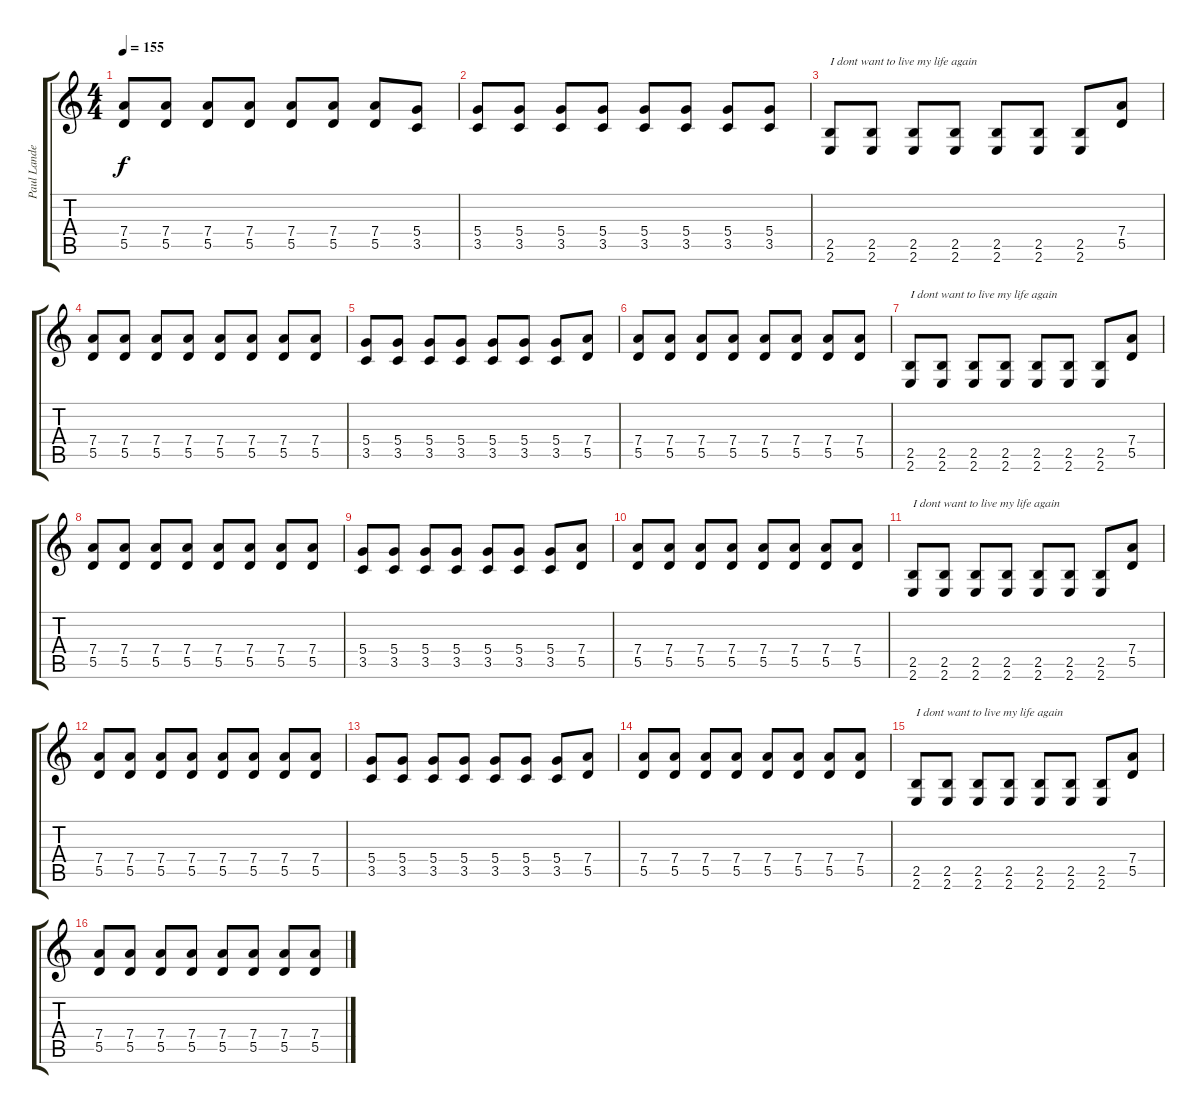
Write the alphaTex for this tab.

\track ("Paul Landers" "Paul Lande") {instrument distortionguitar}
\staff {score tabs}
\tuning (E4 B3 G3 D3 A2 D2) {hide}
\ts (4 4)
\tempo 155
\clef g2
\ks c
(7.4 5.5).8{dy f} (7.4 5.5).8 (7.4 5.5).8 (7.4 5.5).8 (7.4 5.5).8 (7.4 5.5).8 (7.4 5.5).8 (5.4 3.5).8 |
(5.4 3.5).8 (5.4 3.5).8 (5.4 3.5).8 (5.4 3.5).8 (5.4 3.5).8 (5.4 3.5).8 (5.4 3.5).8 (5.4 3.5).8 |
(2.5 2.6).8{txt "I dont want to live my life again"} (2.5 2.6).8 (2.5 2.6).8 (2.5 2.6).8 (2.5 2.6).8 (2.5 2.6).8 (2.5 2.6).8 (7.4 5.5).8 |
(7.4 5.5).8 (7.4 5.5).8 (7.4 5.5).8 (7.4 5.5).8 (7.4 5.5).8 (7.4 5.5).8 (7.4 5.5).8 (7.4 5.5).8 |
(5.4 3.5).8 (5.4 3.5).8 (5.4 3.5).8 (5.4 3.5).8 (5.4 3.5).8 (5.4 3.5).8 (5.4 3.5).8 (7.4 5.5).8 |
(7.4 5.5).8 (7.4 5.5).8 (7.4 5.5).8 (7.4 5.5).8 (7.4 5.5).8 (7.4 5.5).8 (7.4 5.5).8 (7.4 5.5).8 |
(2.5 2.6).8{txt "I dont want to live my life again"} (2.5 2.6).8 (2.5 2.6).8 (2.5 2.6).8 (2.5 2.6).8 (2.5 2.6).8 (2.5 2.6).8 (7.4 5.5).8 |
(7.4 5.5).8 (7.4 5.5).8 (7.4 5.5).8 (7.4 5.5).8 (7.4 5.5).8 (7.4 5.5).8 (7.4 5.5).8 (7.4 5.5).8 |
(5.4 3.5).8 (5.4 3.5).8 (5.4 3.5).8 (5.4 3.5).8 (5.4 3.5).8 (5.4 3.5).8 (5.4 3.5).8 (7.4 5.5).8 |
(7.4 5.5).8 (7.4 5.5).8 (7.4 5.5).8 (7.4 5.5).8 (7.4 5.5).8 (7.4 5.5).8 (7.4 5.5).8 (7.4 5.5).8 |
(2.5 2.6).8{txt "I dont want to live my life again"} (2.5 2.6).8 (2.5 2.6).8 (2.5 2.6).8 (2.5 2.6).8 (2.5 2.6).8 (2.5 2.6).8 (7.4 5.5).8 |
(7.4 5.5).8 (7.4 5.5).8 (7.4 5.5).8 (7.4 5.5).8 (7.4 5.5).8 (7.4 5.5).8 (7.4 5.5).8 (7.4 5.5).8 |
(5.4 3.5).8 (5.4 3.5).8 (5.4 3.5).8 (5.4 3.5).8 (5.4 3.5).8 (5.4 3.5).8 (5.4 3.5).8 (7.4 5.5).8 |
(7.4 5.5).8 (7.4 5.5).8 (7.4 5.5).8 (7.4 5.5).8 (7.4 5.5).8 (7.4 5.5).8 (7.4 5.5).8 (7.4 5.5).8 |
(2.5 2.6).8{txt "I dont want to live my life again"} (2.5 2.6).8 (2.5 2.6).8 (2.5 2.6).8 (2.5 2.6).8 (2.5 2.6).8 (2.5 2.6).8 (7.4 5.5).8 |
(7.4 5.5).8 (7.4 5.5).8 (7.4 5.5).8 (7.4 5.5).8 (7.4 5.5).8 (7.4 5.5).8 (7.4 5.5).8 (7.4 5.5).8
